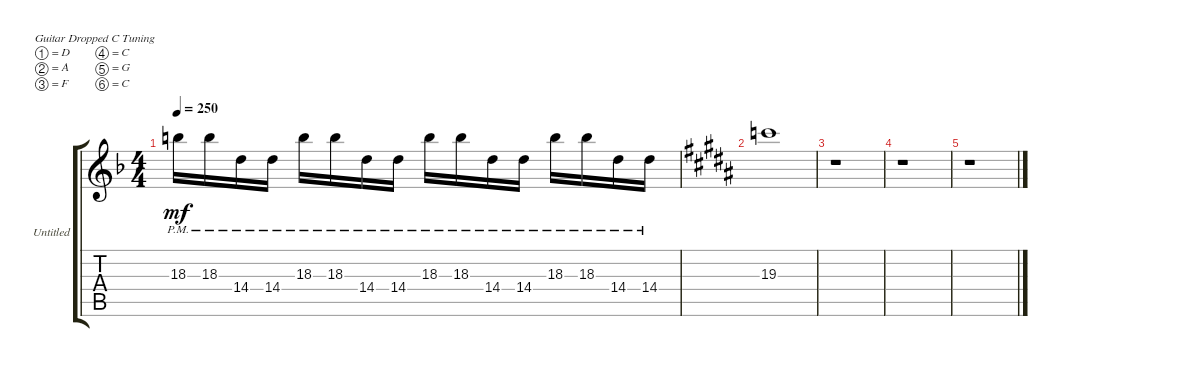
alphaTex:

\bracketExtendMode groupsimilarinstruments
\firstSystemTrackNameOrientation horizontal
\otherSystemsTrackNameOrientation horizontal
\track ("Untitled" "Untitled") {instrument distortionguitar}
\staff {score tabs}
\tuning (D4 A3 F3 C3 G2 C2)
\ts (4 4)
\tempo 250
\clef g2
\ks f
18.3{pm}.16{dy mf} 18.3{pm}.16 14.4{pm}.16 14.4{pm}.16 18.3{pm}.16 18.3{pm}.16 14.4{pm}.16 14.4{pm}.16 18.3{pm}.16 18.3{pm}.16 14.4{pm}.16 14.4{pm}.16 18.3{pm}.16 18.3{pm}.16 14.4{pm}.16 14.4{pm}.16 |
\section ("" "")
\ks b
19.3.1 |
r.1 |
r.1 |
r.1
